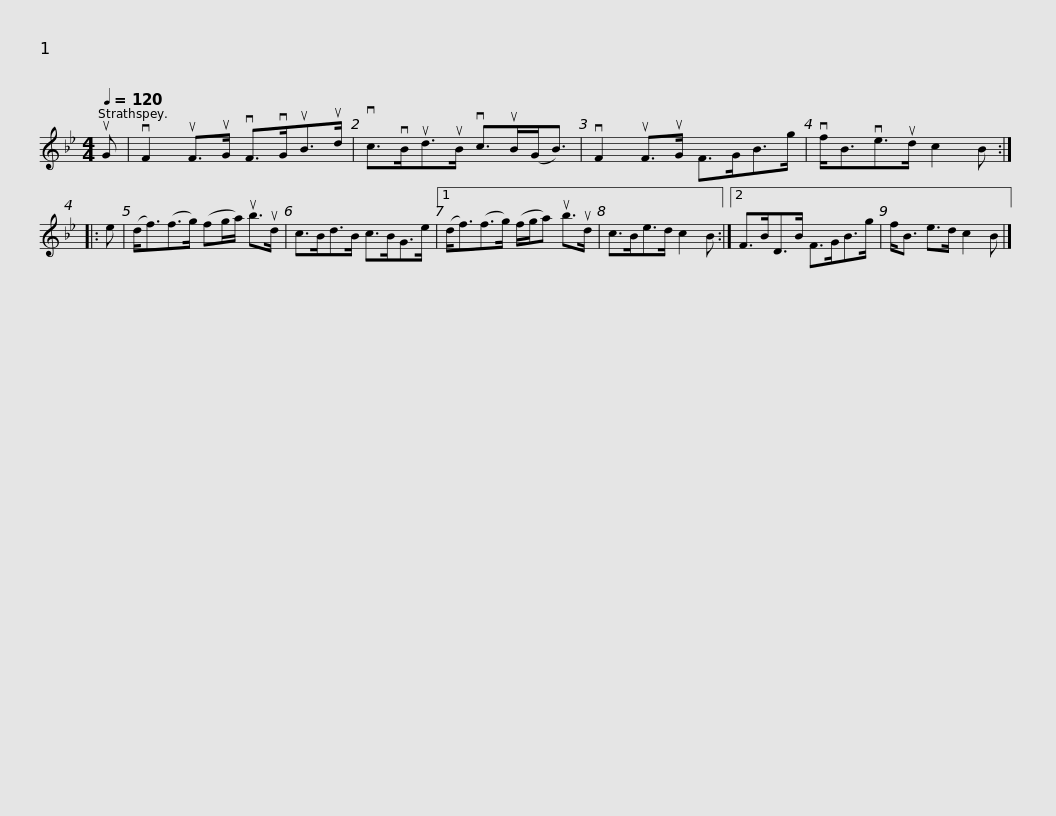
X:1
L:1/8
Q:1/4=120
M:4/4
I:linebreak $
K:Bb
V:1 treble
V:1
 uG | vF2 uF>uG vF>vGuB>ud | vc>vBud>uB vc>uB(G<B) | vF2 uF>uG F>GB>g | vf<Bve>ud c2 B :: %5
 e |$ (d<f)(f>g) (fg/a/) ub>ud | c>Bd>B c>BG>e |1 (d<f)(f>g) (f/g/a) ub>ud | c>Be>d c2 B :|2$ %10
 F>BD>B F>GB>g | f<B e>d c2 B |] %12
